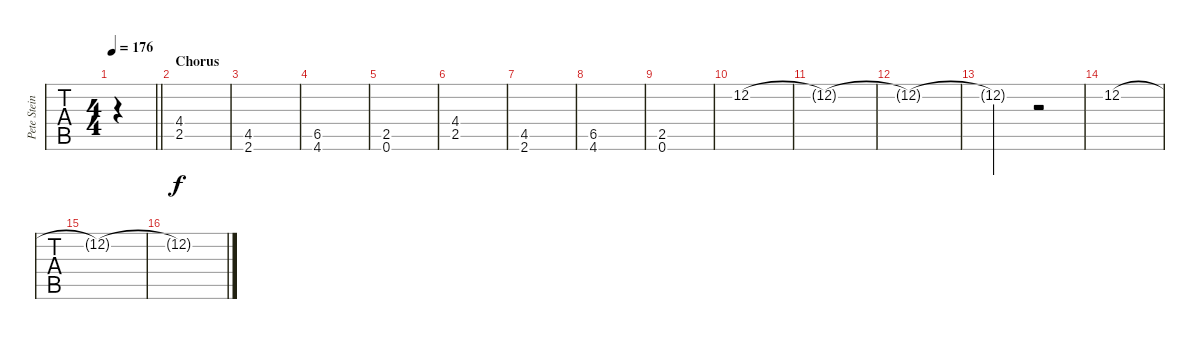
\track ("Pete Steinkopf - Guitar Two" "Pete Stein") {instrument distortionguitar}
\staff {tabs}
\tuning (E4 B3 G3 D3 A2 E2) {hide}
\ts (4 4)
\tempo 176
\clef g2
\barLineRight lightlight
\ks b
|
\section ("" "Chorus")
(4.4 2.5).1 |
(4.5 2.6).1 |
(6.5 4.6).1 |
(2.5 0.6).1 |
(4.4 2.5).1 |
(4.5 2.6).1 |
(6.5 4.6).1 |
(2.5 0.6).1 |
12.2.1 |
12.2{t}.1{volume 0} |
12.2{t}.1 |
12.2{t}.2 r.2{volume 6} |
12.2.1 |
12.2{t}.1{volume 0} |
12.2{t}.1
